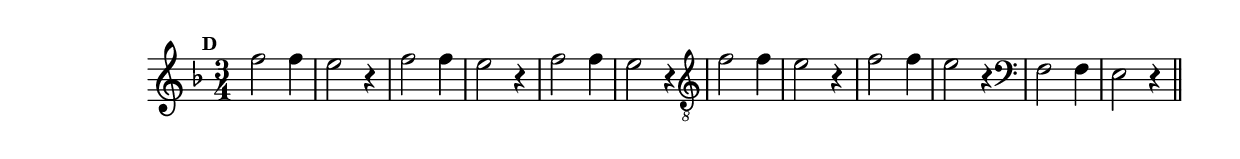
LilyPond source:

%% -*- coding: utf-8 -*-
\version "2.16.0"

%% \header { texidoc="Perguntas e Respostas"}

\relative c'' {

  \override Staff.TimeSignature #'style = #'()
  \time 3/4 
  \override Score.BarNumber #'transparent = ##t
  \override Score.RehearsalMark #'font-size = #-2
  \override Score.BarNumber #'transparent = ##t
  \set Score.markFormatter = #format-mark-numbers
  \key d \minor

  \mark 4

  %% CAVAQUINHO - BANJO
  \tag #'cv {
    f2 f4 e2 r4 
  }

  %% BANDOLIM
  \tag #'bd {
    f2 f4 e2 r4 
  }

  %% VIOLA
  \tag #'va {
    f2 f4 e2 r4 
  }

  %% VIOLÃO TENOR
  \tag #'vt {
    \clef "G_8"
    f,2 f4 e2 r4 
  }

  %% VIOLÃO
  \tag #'vi {
    \clef "G_8"
    f2 f4 e2 r4 
  }

  %% BAIXO - BAIXOLÃO
  \tag #'bx {
    \clef bass
    f,2 f4 e2 r4 
  }


  %% END DOCUMENT
  \bar "||"
}
